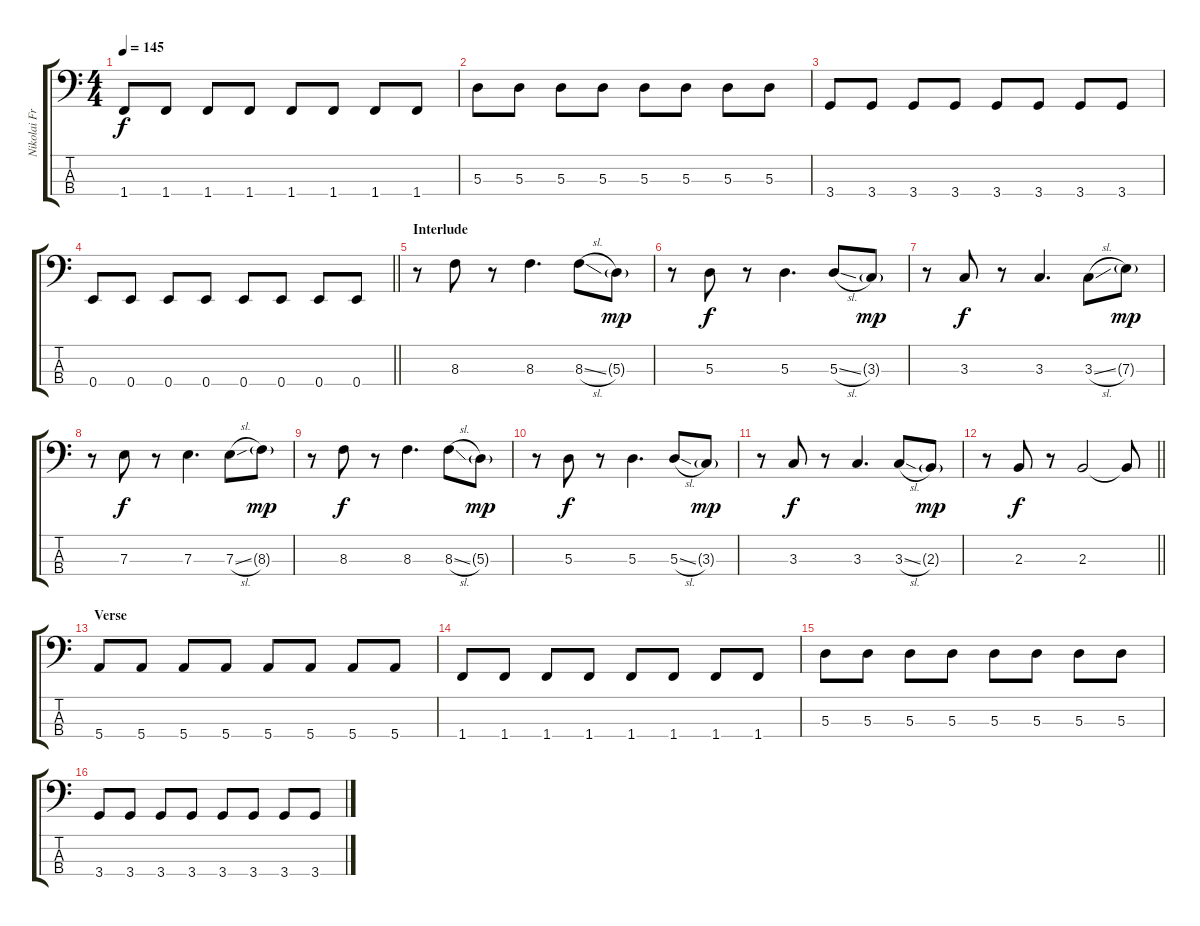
\track ("Nikolai Fraiture" "Nikolai Fr") {instrument electricbassfinger}
\staff {score tabs}
\tuning (G2 D2 A1 E1) {hide}
\ts (4 4)
\tempo 145
\clef f4
\ks c
1.4.8{dy f} 1.4.8 1.4.8 1.4.8 1.4.8 1.4.8 1.4.8 1.4.8 |
5.3.8 5.3.8 5.3.8 5.3.8 5.3.8 5.3.8 5.3.8 5.3.8 |
3.4.8 3.4.8 3.4.8 3.4.8 3.4.8 3.4.8 3.4.8 3.4.8 |
\barLineRight lightlight
0.4.8 0.4.8 0.4.8 0.4.8 0.4.8 0.4.8 0.4.8 0.4.8 |
\section ("" "Interlude")
r.8 8.3.8 r.8 8.3.4{d} 8.3{sl}.8 5.3{g}.8{dy mp} |
r.8 5.3.8{dy f} r.8 5.3.4{d} 5.3{sl}.8 3.3{g}.8{dy mp} |
r.8 3.3.8{dy f} r.8 3.3.4{d} 3.3{sl}.8 7.3{g}.8{dy mp} |
r.8 7.3.8{dy f} r.8 7.3.4{d} 7.3{sl}.8 8.3{g}.8{dy mp} |
r.8 8.3.8{dy f} r.8 8.3.4{d} 8.3{sl}.8 5.3{g}.8{dy mp} |
r.8 5.3.8{dy f} r.8 5.3.4{d} 5.3{sl}.8 3.3{g}.8{dy mp} |
r.8 3.3.8{dy f} r.8 3.3.4{d} 3.3{sl}.8 2.3{g}.8{dy mp} |
\barLineRight lightlight
r.8 2.3.8{dy f} r.8 2.3.2 2.3{t}.8 |
\section ("" "Verse")
5.4.8 5.4.8 5.4.8 5.4.8 5.4.8 5.4.8 5.4.8 5.4.8 |
1.4.8 1.4.8 1.4.8 1.4.8 1.4.8 1.4.8 1.4.8 1.4.8 |
5.3.8 5.3.8 5.3.8 5.3.8 5.3.8 5.3.8 5.3.8 5.3.8 |
3.4.8 3.4.8 3.4.8 3.4.8 3.4.8 3.4.8 3.4.8 3.4.8
